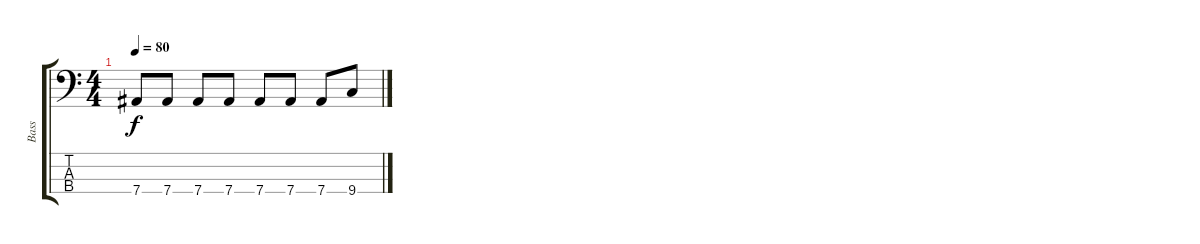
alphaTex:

\track ("Bass" "Bass") {instrument electricbassfinger}
\staff {score tabs}
\tuning (Gb2 Db2 Ab1 Eb1) {hide}
\ts (4 4)
\tempo 80
\clef f4
\ks c
7.4.8{dy f} 7.4.8 7.4.8 7.4.8 7.4.8 7.4.8 7.4.8 9.4.8
